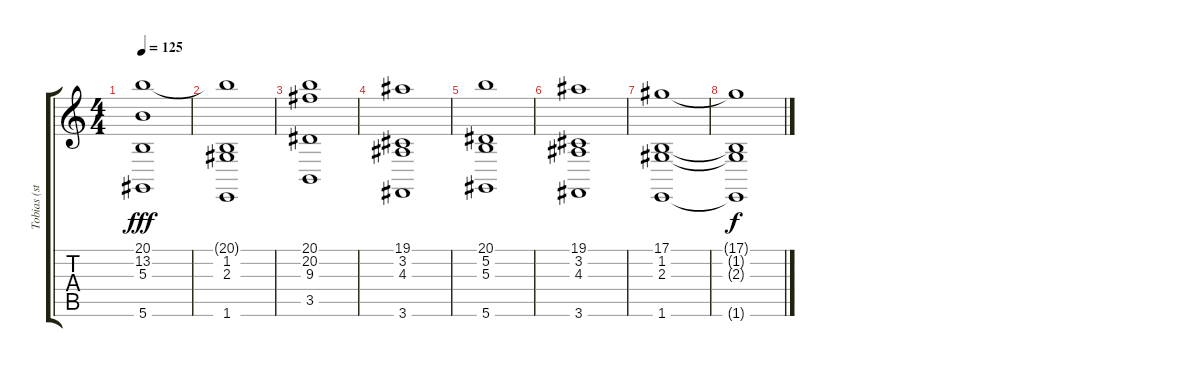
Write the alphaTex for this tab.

\track ("Tobias (strings)" "Tobias (st") {instrument stringensemble1}
\staff {score tabs}
\tuning (Eb4 Bb3 Gb3 Db3 Ab2 Eb2) {hide}
\ts (4 4)
\tempo 125
\clef g2
\ks c
(20.1 13.2 5.3 5.6).1{dy fff} |
(20.1{t} 1.2 2.3 1.6).1 |
(20.1 20.2 9.3 3.5).1 |
(19.1 3.2 4.3 3.6).1 |
(20.1 5.2 5.3 5.6).1 |
(19.1 3.2 4.3 3.6).1 |
(17.1 1.2 2.3 1.6).1 |
(17.1{t} 1.2{t} 2.3{t} 1.6{t}).1{dy f}
